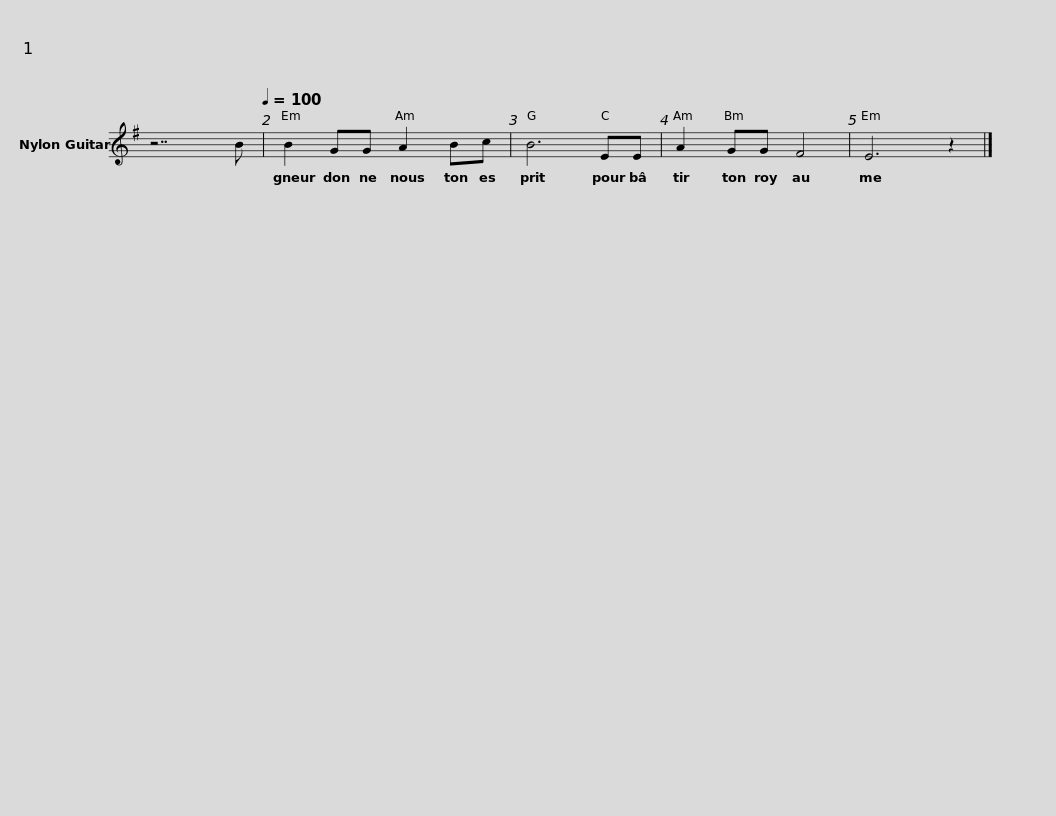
X:1
L:1/8
M:none
I:linebreak $
K:G
V:1 treble transpose=-12
V:1
 z7 B[Q:1/4=100] | B2 GG A2 Bc | B6 EE | A2 GG F4 | E6 z2 |] %5
